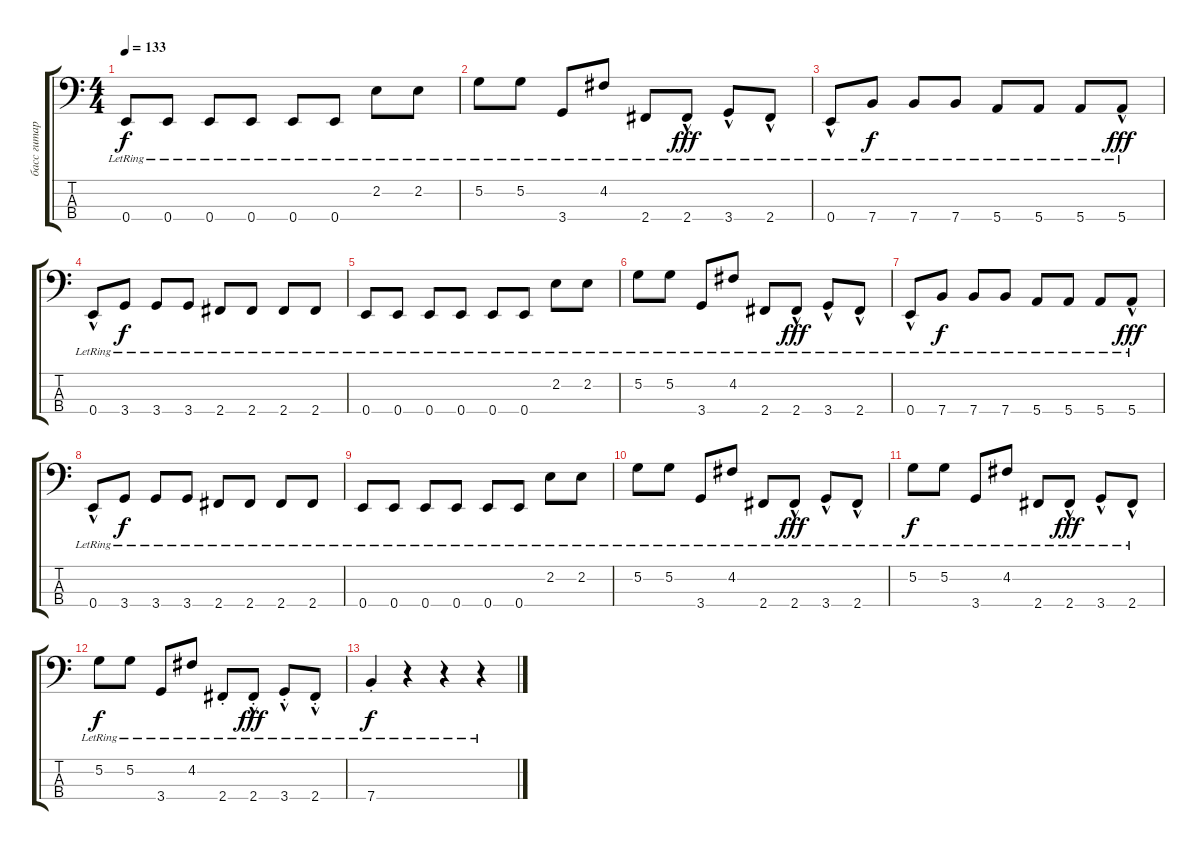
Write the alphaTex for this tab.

\track ("басс гитара" "басс гитар") {instrument slapbass1}
\staff {score tabs}
\tuning (G2 D2 A1 E1) {hide}
\ts (4 4)
\tempo 133
\clef f4
\ks c
0.4{lr}.8{dy f} 0.4{lr}.8 0.4{lr}.8 0.4{lr}.8 0.4{lr}.8 0.4{lr}.8 2.2{lr}.8 2.2{lr}.8 |
5.2{lr}.8 5.2{lr}.8 3.4{lr}.8 4.2{lr}.8 2.4{lr}.8 2.4{hac lr}.8{dy fff} 3.4{hac lr}.8 2.4{hac lr}.8 |
0.4{hac lr}.8 7.4{lr}.8{dy f} 7.4{lr}.8 7.4{lr}.8 5.4{lr}.8 5.4{lr}.8 5.4{lr}.8 5.4{hac lr}.8{dy fff} |
0.4{hac lr}.8 3.4{lr}.8{dy f} 3.4{lr}.8 3.4{lr}.8 2.4{lr}.8 2.4{lr}.8 2.4{lr}.8 2.4{lr}.8 |
0.4{lr}.8 0.4{lr}.8 0.4{lr}.8 0.4{lr}.8 0.4{lr}.8 0.4{lr}.8 2.2{lr}.8 2.2{lr}.8 |
5.2{lr}.8 5.2{lr}.8 3.4{lr}.8 4.2{lr}.8 2.4{lr}.8 2.4{hac lr}.8{dy fff} 3.4{hac lr}.8 2.4{hac lr}.8 |
0.4{hac lr}.8 7.4{lr}.8{dy f} 7.4{lr}.8 7.4{lr}.8 5.4{lr}.8 5.4{lr}.8 5.4{lr}.8 5.4{hac lr}.8{dy fff} |
0.4{hac lr}.8 3.4{lr}.8{dy f} 3.4{lr}.8 3.4{lr}.8 2.4{lr}.8 2.4{lr}.8 2.4{lr}.8 2.4{lr}.8 |
0.4{lr}.8 0.4{lr}.8 0.4{lr}.8 0.4{lr}.8 0.4{lr}.8 0.4{lr}.8 2.2{lr}.8 2.2{lr}.8 |
5.2{lr}.8 5.2{lr}.8 3.4{lr}.8 4.2{lr}.8 2.4{lr}.8 2.4{hac lr}.8{dy fff} 3.4{hac lr}.8 2.4{hac lr}.8 |
5.2{lr}.8{dy f} 5.2{lr}.8 3.4{lr}.8 4.2{lr}.8 2.4{lr}.8 2.4{hac lr}.8{dy fff} 3.4{hac lr}.8 2.4{hac lr}.8 |
5.2{lr}.8{dy f} 5.2{lr}.8 3.4{lr}.8 4.2{lr}.8 2.4{st lr}.8 2.4{hac st lr}.8{dy fff} 3.4{hac st lr}.8 2.4{hac st lr}.8 |
7.4{st lr}.4{dy f} r.4 r.4 r.4
